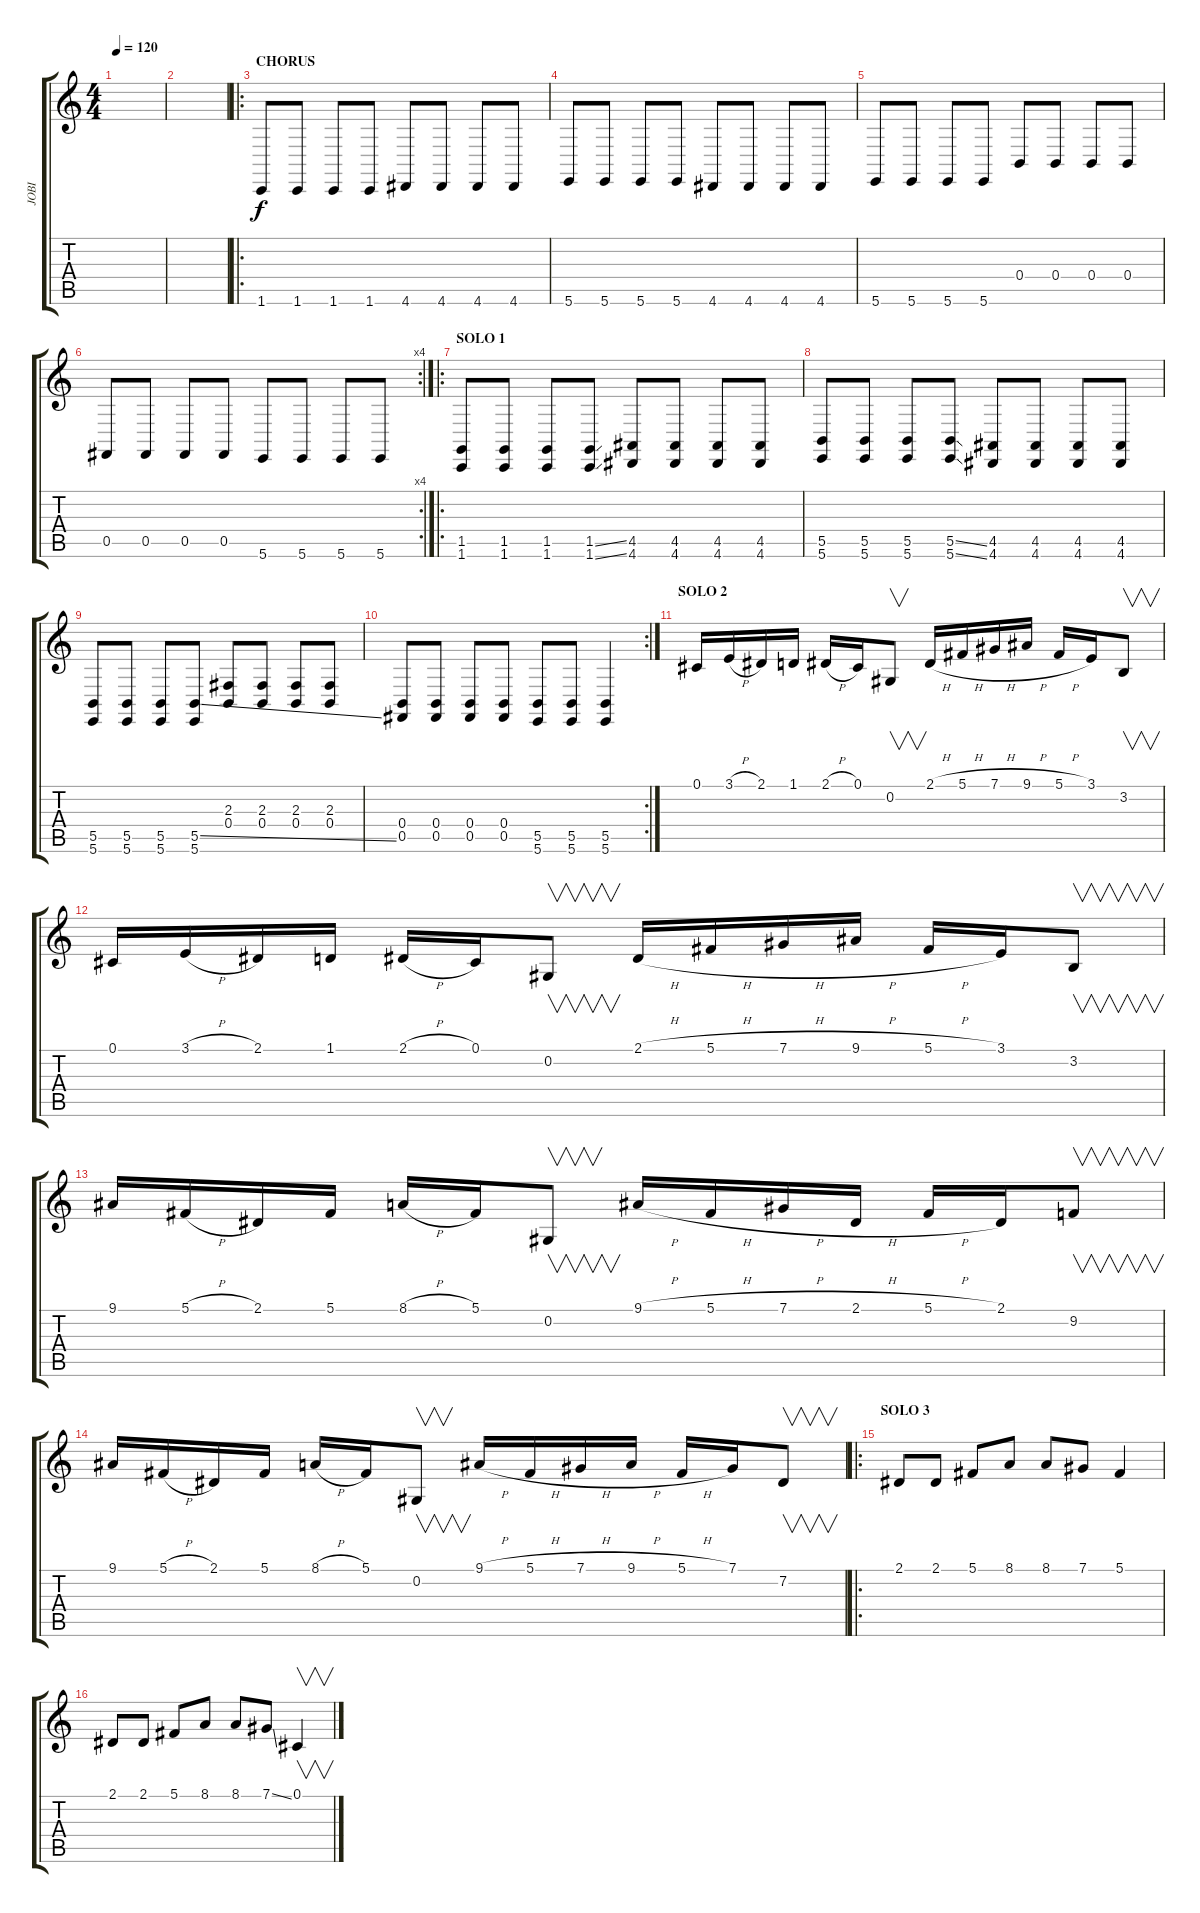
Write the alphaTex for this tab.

\track ("JOBI" "JOBI") {instrument pad6metallic}
\staff {score tabs}
\tuning (Db4 Ab3 E3 B2 Gb2 B1) {hide}
\ts (4 4)
\tempo 120
\clef g2
\ks c
|
|
\ro
\section ("" "CHORUS")
1.6.8{volume 13 balance 0 instrument overdrivenguitar} 1.6.8 1.6.8 1.6.8 4.6.8 4.6.8 4.6.8 4.6.8 |
5.6.8 5.6.8 5.6.8 5.6.8 4.6.8 4.6.8 4.6.8 4.6.8 |
5.6.8 5.6.8 5.6.8 5.6.8 0.4.8 0.4.8 0.4.8 0.4.8 |
\rc 4
0.5.8 0.5.8 0.5.8 0.5.8 5.6.8 5.6.8 5.6.8 5.6.8 |
\ro
\section ("" "SOLO 1")
(1.5 1.6).8{volume 16 balance 0 instrument distortionguitar} (1.5 1.6).8 (1.5 1.6).8 (1.5{ss} 1.6{ss}).8 (4.5 4.6).8 (4.5 4.6).8 (4.5 4.6).8 (4.5 4.6).8 |
(5.5 5.6).8 (5.5 5.6).8 (5.5 5.6).8 (5.5{ss} 5.6{ss}).8 (4.5 4.6).8 (4.5 4.6).8 (4.5 4.6).8 (4.5 4.6).8 |
(5.5 5.6).8 (5.5 5.6).8 (5.5 5.6).8 (5.5{ss} 5.6).8 (2.3 0.4).8 (2.3 0.4).8 (2.3 0.4).8 (2.3 0.4).8 |
\rc 2
(0.4 0.5).8 (0.4 0.5).8 (0.4 0.5).8 (0.4 0.5).8 (5.5 5.6).8 (5.5 5.6).8 (5.5 5.6).4 |
\section ("" "SOLO 2")
0.1.16{volume 16 balance 0 instrument overdrivenguitar} 3.1{h}.16 2.1.16 1.1.16 2.1{h}.16 0.1.16 0.2.8{v} 2.1{h}.16 5.1{h}.16 7.1{h}.16 9.1{h}.16 5.1{h}.16 3.1.16 3.2.8{v} |
0.1.16{volume 16 balance 0 instrument overdrivenguitar} 3.1{h}.16 2.1.16 1.1.16 2.1{h}.16 0.1.16 0.2.8{v} 2.1{h}.16 5.1{h}.16 7.1{h}.16 9.1{h}.16 5.1{h}.16 3.1.16 3.2.8{v} |
9.1.16{volume 16 balance 0 instrument overdrivenguitar} 5.1{h}.16 2.1.16 5.1.16 8.1{h}.16 5.1.16 0.2.8{v} 9.1{h}.16 5.1{h}.16 7.1{h}.16 2.1{h}.16 5.1{h}.16 2.1.16 9.2.8{v} |
9.1.16{volume 16 balance 0 instrument overdrivenguitar} 5.1{h}.16 2.1.16 5.1.16 8.1{h}.16 5.1.16 0.2.8{v} 9.1{h}.16 5.1{h}.16 7.1{h}.16 9.1{h}.16 5.1{h}.16 7.1.16 7.2.8{v} |
\ro
\section ("" "SOLO 3")
2.1.8{volume 16 balance 0 instrument overdrivenguitar} 2.1.8 5.1.8 8.1.8 8.1.8 7.1.8 5.1.4 |
2.1.8 2.1.8 5.1.8 8.1.8 8.1.8 7.1{ss}.8 0.1.4{v}
